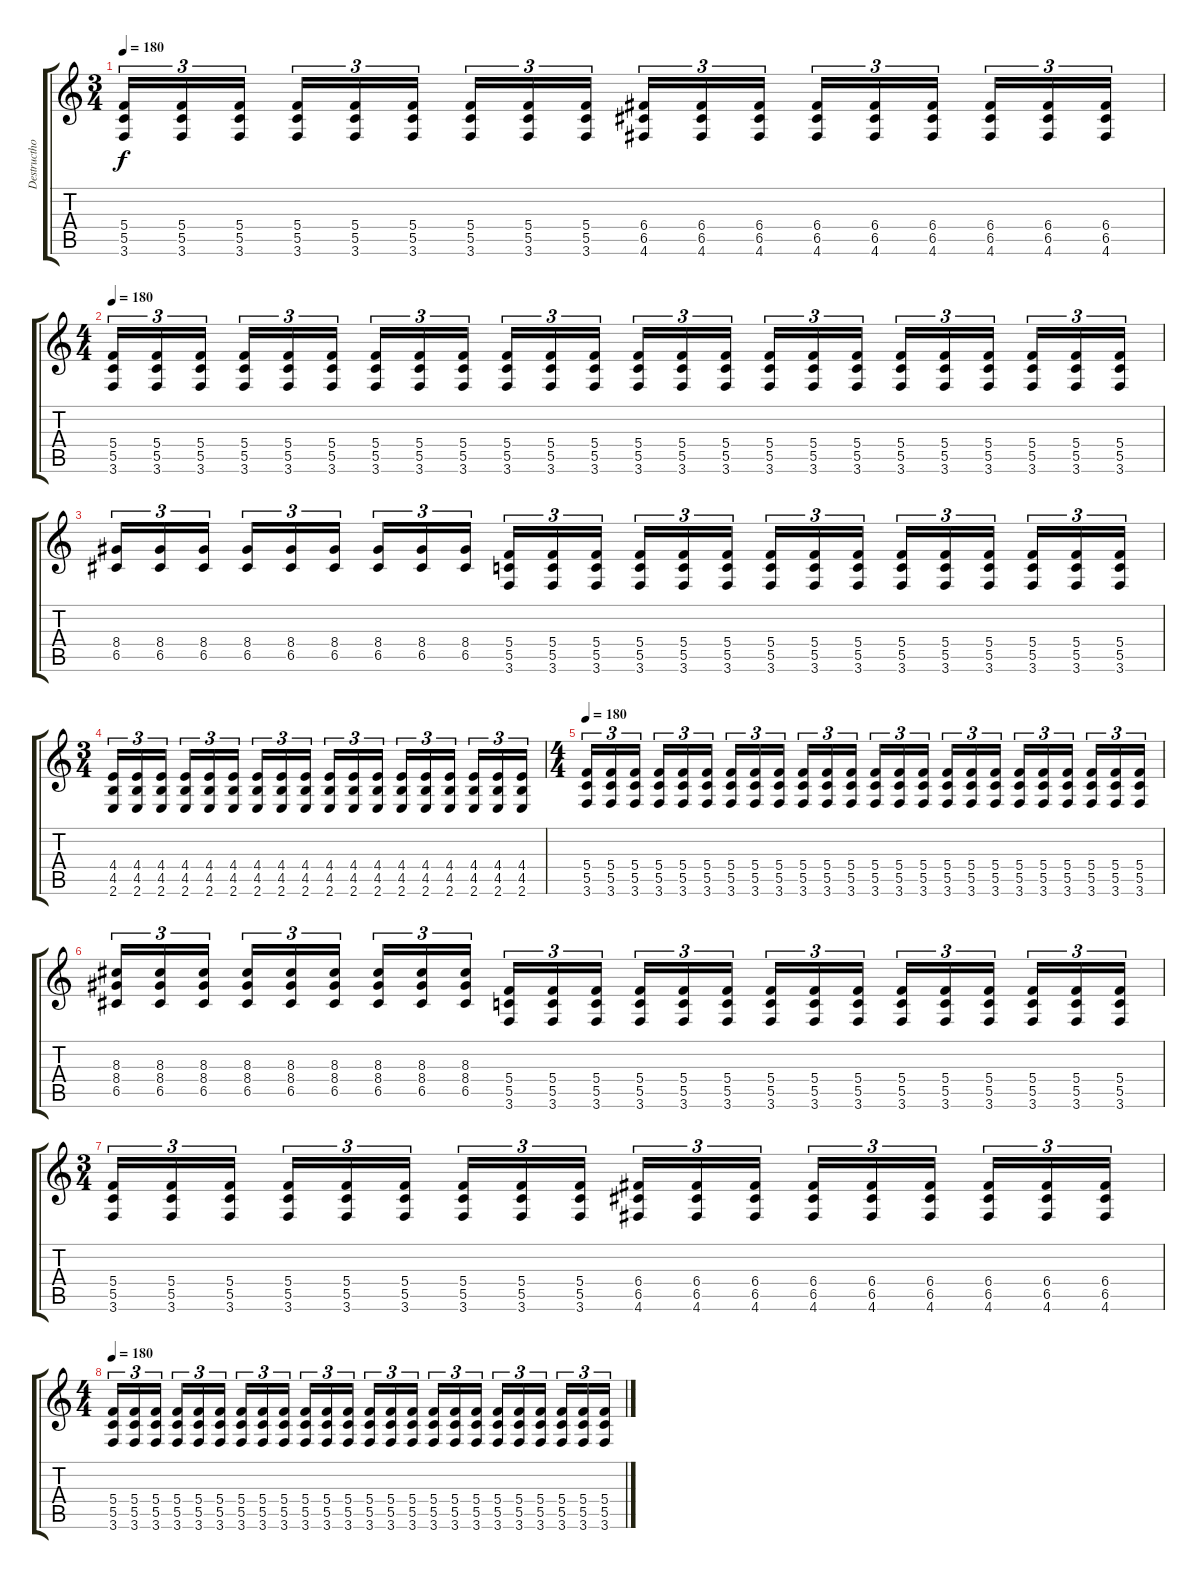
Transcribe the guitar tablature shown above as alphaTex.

\track ("Destructhor" "Destructho") {instrument overdrivenguitar}
\staff {score tabs}
\tuning (D4 A3 F3 C3 G2 D2) {hide}
\ts (3 4)
\tempo 180
\clef g2
\ks c
(5.4 5.5 3.6).16{tu (3 2) dy f} (5.4 5.5 3.6).16{tu (3 2)} (5.4 5.5 3.6).16{tu (3 2)} (5.4 5.5 3.6).16{tu (3 2)} (5.4 5.5 3.6).16{tu (3 2)} (5.4 5.5 3.6).16{tu (3 2)} (5.4 5.5 3.6).16{tu (3 2)} (5.4 5.5 3.6).16{tu (3 2)} (5.4 5.5 3.6).16{tu (3 2)} (6.4 6.5 4.6).16{tu (3 2)} (6.4 6.5 4.6).16{tu (3 2)} (6.4 6.5 4.6).16{tu (3 2)} (6.4 6.5 4.6).16{tu (3 2)} (6.4 6.5 4.6).16{tu (3 2)} (6.4 6.5 4.6).16{tu (3 2)} (6.4 6.5 4.6).16{tu (3 2)} (6.4 6.5 4.6).16{tu (3 2)} (6.4 6.5 4.6).16{tu (3 2)} |
\ts (4 4)
\tempo 180
(5.4 5.5 3.6).16{tu (3 2)} (5.4 5.5 3.6).16{tu (3 2)} (5.4 5.5 3.6).16{tu (3 2)} (5.4 5.5 3.6).16{tu (3 2)} (5.4 5.5 3.6).16{tu (3 2)} (5.4 5.5 3.6).16{tu (3 2)} (5.4 5.5 3.6).16{tu (3 2)} (5.4 5.5 3.6).16{tu (3 2)} (5.4 5.5 3.6).16{tu (3 2)} (5.4 5.5 3.6).16{tu (3 2)} (5.4 5.5 3.6).16{tu (3 2)} (5.4 5.5 3.6).16{tu (3 2)} (5.4 5.5 3.6).16{tu (3 2)} (5.4 5.5 3.6).16{tu (3 2)} (5.4 5.5 3.6).16{tu (3 2)} (5.4 5.5 3.6).16{tu (3 2)} (5.4 5.5 3.6).16{tu (3 2)} (5.4 5.5 3.6).16{tu (3 2)} (5.4 5.5 3.6).16{tu (3 2)} (5.4 5.5 3.6).16{tu (3 2)} (5.4 5.5 3.6).16{tu (3 2)} (5.4 5.5 3.6).16{tu (3 2)} (5.4 5.5 3.6).16{tu (3 2)} (5.4 5.5 3.6).16{tu (3 2)} |
(8.4 6.5).16{tu (3 2)} (8.4 6.5).16{tu (3 2)} (8.4 6.5).16{tu (3 2)} (8.4 6.5).16{tu (3 2)} (8.4 6.5).16{tu (3 2)} (8.4 6.5).16{tu (3 2)} (8.4 6.5).16{tu (3 2)} (8.4 6.5).16{tu (3 2)} (8.4 6.5).16{tu (3 2)} (5.4 5.5 3.6).16{tu (3 2)} (5.4 5.5 3.6).16{tu (3 2)} (5.4 5.5 3.6).16{tu (3 2)} (5.4 5.5 3.6).16{tu (3 2)} (5.4 5.5 3.6).16{tu (3 2)} (5.4 5.5 3.6).16{tu (3 2)} (5.4 5.5 3.6).16{tu (3 2)} (5.4 5.5 3.6).16{tu (3 2)} (5.4 5.5 3.6).16{tu (3 2)} (5.4 5.5 3.6).16{tu (3 2)} (5.4 5.5 3.6).16{tu (3 2)} (5.4 5.5 3.6).16{tu (3 2)} (5.4 5.5 3.6).16{tu (3 2)} (5.4 5.5 3.6).16{tu (3 2)} (5.4 5.5 3.6).16{tu (3 2)} |
\ts (3 4)
(4.4 4.5 2.6).16{tu (3 2)} (4.4 4.5 2.6).16{tu (3 2)} (4.4 4.5 2.6).16{tu (3 2)} (4.4 4.5 2.6).16{tu (3 2)} (4.4 4.5 2.6).16{tu (3 2)} (4.4 4.5 2.6).16{tu (3 2)} (4.4 4.5 2.6).16{tu (3 2)} (4.4 4.5 2.6).16{tu (3 2)} (4.4 4.5 2.6).16{tu (3 2)} (4.4 4.5 2.6).16{tu (3 2)} (4.4 4.5 2.6).16{tu (3 2)} (4.4 4.5 2.6).16{tu (3 2)} (4.4 4.5 2.6).16{tu (3 2)} (4.4 4.5 2.6).16{tu (3 2)} (4.4 4.5 2.6).16{tu (3 2)} (4.4 4.5 2.6).16{tu (3 2)} (4.4 4.5 2.6).16{tu (3 2)} (4.4 4.5 2.6).16{tu (3 2)} |
\ts (4 4)
\tempo 180
(5.4 5.5 3.6).16{tu (3 2)} (5.4 5.5 3.6).16{tu (3 2)} (5.4 5.5 3.6).16{tu (3 2)} (5.4 5.5 3.6).16{tu (3 2)} (5.4 5.5 3.6).16{tu (3 2)} (5.4 5.5 3.6).16{tu (3 2)} (5.4 5.5 3.6).16{tu (3 2)} (5.4 5.5 3.6).16{tu (3 2)} (5.4 5.5 3.6).16{tu (3 2)} (5.4 5.5 3.6).16{tu (3 2)} (5.4 5.5 3.6).16{tu (3 2)} (5.4 5.5 3.6).16{tu (3 2)} (5.4 5.5 3.6).16{tu (3 2)} (5.4 5.5 3.6).16{tu (3 2)} (5.4 5.5 3.6).16{tu (3 2)} (5.4 5.5 3.6).16{tu (3 2)} (5.4 5.5 3.6).16{tu (3 2)} (5.4 5.5 3.6).16{tu (3 2)} (5.4 5.5 3.6).16{tu (3 2)} (5.4 5.5 3.6).16{tu (3 2)} (5.4 5.5 3.6).16{tu (3 2)} (5.4 5.5 3.6).16{tu (3 2)} (5.4 5.5 3.6).16{tu (3 2)} (5.4 5.5 3.6).16{tu (3 2)} |
(8.3 8.4 6.5).16{tu (3 2)} (8.3 8.4 6.5).16{tu (3 2)} (8.3 8.4 6.5).16{tu (3 2)} (8.3 8.4 6.5).16{tu (3 2)} (8.3 8.4 6.5).16{tu (3 2)} (8.3 8.4 6.5).16{tu (3 2)} (8.3 8.4 6.5).16{tu (3 2)} (8.3 8.4 6.5).16{tu (3 2)} (8.3 8.4 6.5).16{tu (3 2)} (5.4 5.5 3.6).16{tu (3 2)} (5.4 5.5 3.6).16{tu (3 2)} (5.4 5.5 3.6).16{tu (3 2)} (5.4 5.5 3.6).16{tu (3 2)} (5.4 5.5 3.6).16{tu (3 2)} (5.4 5.5 3.6).16{tu (3 2)} (5.4 5.5 3.6).16{tu (3 2)} (5.4 5.5 3.6).16{tu (3 2)} (5.4 5.5 3.6).16{tu (3 2)} (5.4 5.5 3.6).16{tu (3 2)} (5.4 5.5 3.6).16{tu (3 2)} (5.4 5.5 3.6).16{tu (3 2)} (5.4 5.5 3.6).16{tu (3 2)} (5.4 5.5 3.6).16{tu (3 2)} (5.4 5.5 3.6).16{tu (3 2)} |
\ts (3 4)
(5.4 5.5 3.6).16{tu (3 2)} (5.4 5.5 3.6).16{tu (3 2)} (5.4 5.5 3.6).16{tu (3 2)} (5.4 5.5 3.6).16{tu (3 2)} (5.4 5.5 3.6).16{tu (3 2)} (5.4 5.5 3.6).16{tu (3 2)} (5.4 5.5 3.6).16{tu (3 2)} (5.4 5.5 3.6).16{tu (3 2)} (5.4 5.5 3.6).16{tu (3 2)} (6.4 6.5 4.6).16{tu (3 2)} (6.4 6.5 4.6).16{tu (3 2)} (6.4 6.5 4.6).16{tu (3 2)} (6.4 6.5 4.6).16{tu (3 2)} (6.4 6.5 4.6).16{tu (3 2)} (6.4 6.5 4.6).16{tu (3 2)} (6.4 6.5 4.6).16{tu (3 2)} (6.4 6.5 4.6).16{tu (3 2)} (6.4 6.5 4.6).16{tu (3 2)} |
\ts (4 4)
\tempo 180
(5.4 5.5 3.6).16{tu (3 2)} (5.4 5.5 3.6).16{tu (3 2)} (5.4 5.5 3.6).16{tu (3 2)} (5.4 5.5 3.6).16{tu (3 2)} (5.4 5.5 3.6).16{tu (3 2)} (5.4 5.5 3.6).16{tu (3 2)} (5.4 5.5 3.6).16{tu (3 2)} (5.4 5.5 3.6).16{tu (3 2)} (5.4 5.5 3.6).16{tu (3 2)} (5.4 5.5 3.6).16{tu (3 2)} (5.4 5.5 3.6).16{tu (3 2)} (5.4 5.5 3.6).16{tu (3 2)} (5.4 5.5 3.6).16{tu (3 2)} (5.4 5.5 3.6).16{tu (3 2)} (5.4 5.5 3.6).16{tu (3 2)} (5.4 5.5 3.6).16{tu (3 2)} (5.4 5.5 3.6).16{tu (3 2)} (5.4 5.5 3.6).16{tu (3 2)} (5.4 5.5 3.6).16{tu (3 2)} (5.4 5.5 3.6).16{tu (3 2)} (5.4 5.5 3.6).16{tu (3 2)} (5.4 5.5 3.6).16{tu (3 2)} (5.4 5.5 3.6).16{tu (3 2)} (5.4 5.5 3.6).16{tu (3 2)}
